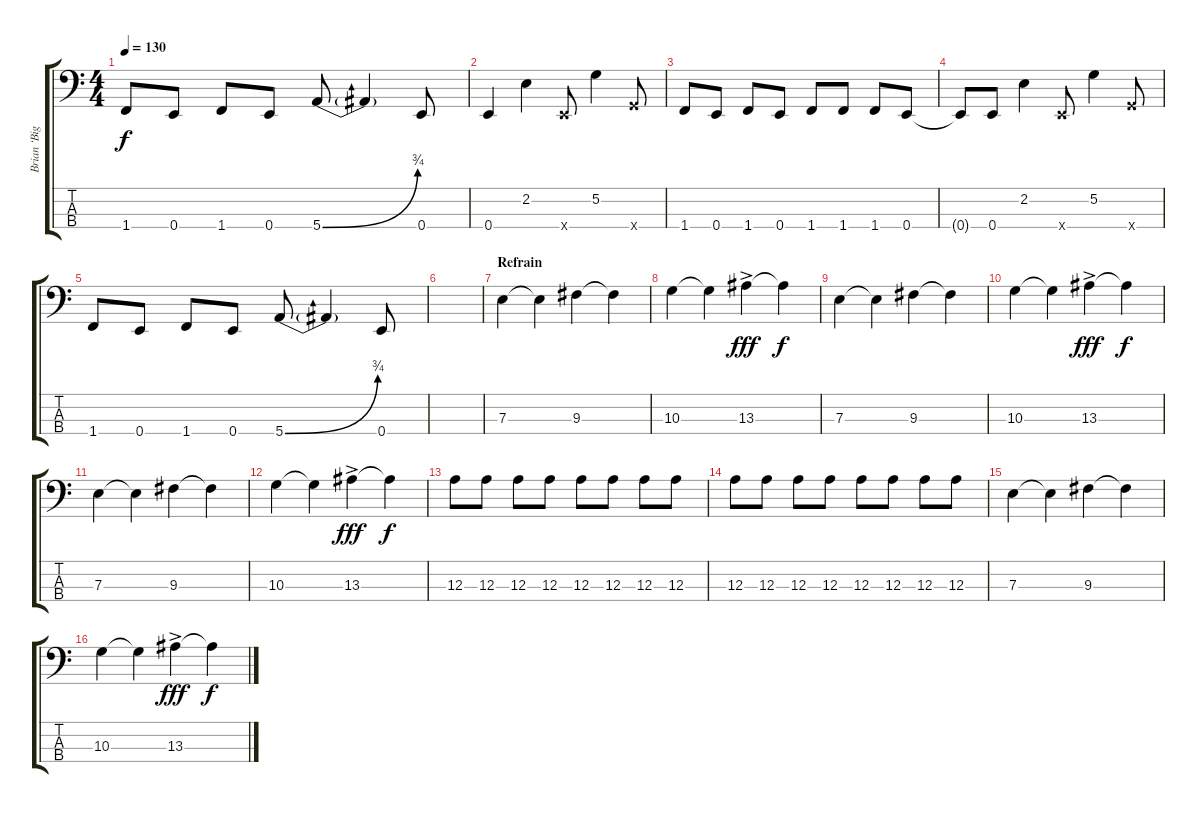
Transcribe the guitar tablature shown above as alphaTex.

\track ("Brian ‘Big Hands’ O'Connor (Bass)" "Brian ‘Big") {instrument electricbassfinger}
\staff {score tabs}
\tuning (G2 D2 A1 E1) {hide}
\ts (4 4)
\tempo 130
\clef f4
\ks c
1.4.8{dy f} 0.4.8 1.4.8 0.4.8 5.4{be (bend 0 0 60 3)}.8 5.4{t}.4 0.4.8 |
0.4.4 2.2.4 0.4{x}.8 5.2.4 3.4{x}.8 |
1.4.8 0.4.8 1.4.8 0.4.8 1.4.8 1.4.8 1.4.8 0.4.8 |
0.4{t}.8 0.4.8 2.2.4 0.4{x}.8 5.2.4 3.4{x}.8 |
1.4.8 0.4.8 1.4.8 0.4.8 5.4{be (bend 0 0 60 3)}.8 5.4{t}.4 0.4.8 |
|
\section ("" "Refrain")
7.3.4 7.3{t}.4 9.3.4 9.3{t}.4 |
10.3.4 10.3{t}.4 13.3{ac}.4{dy fff} 13.3{t}.4{dy f} |
7.3.4 7.3{t}.4 9.3.4 9.3{t}.4 |
10.3.4 10.3{t}.4 13.3{ac}.4{dy fff} 13.3{t}.4{dy f} |
7.3.4 7.3{t}.4 9.3.4 9.3{t}.4 |
10.3.4 10.3{t}.4 13.3{ac}.4{dy fff} 13.3{t}.4{dy f} |
12.3.8 12.3.8 12.3.8 12.3.8 12.3.8 12.3.8 12.3.8 12.3.8 |
12.3.8 12.3.8 12.3.8 12.3.8 12.3.8 12.3.8 12.3.8 12.3.8 |
7.3.4 7.3{t}.4 9.3.4 9.3{t}.4 |
10.3.4 10.3{t}.4 13.3{ac}.4{dy fff} 13.3{t}.4{dy f}
